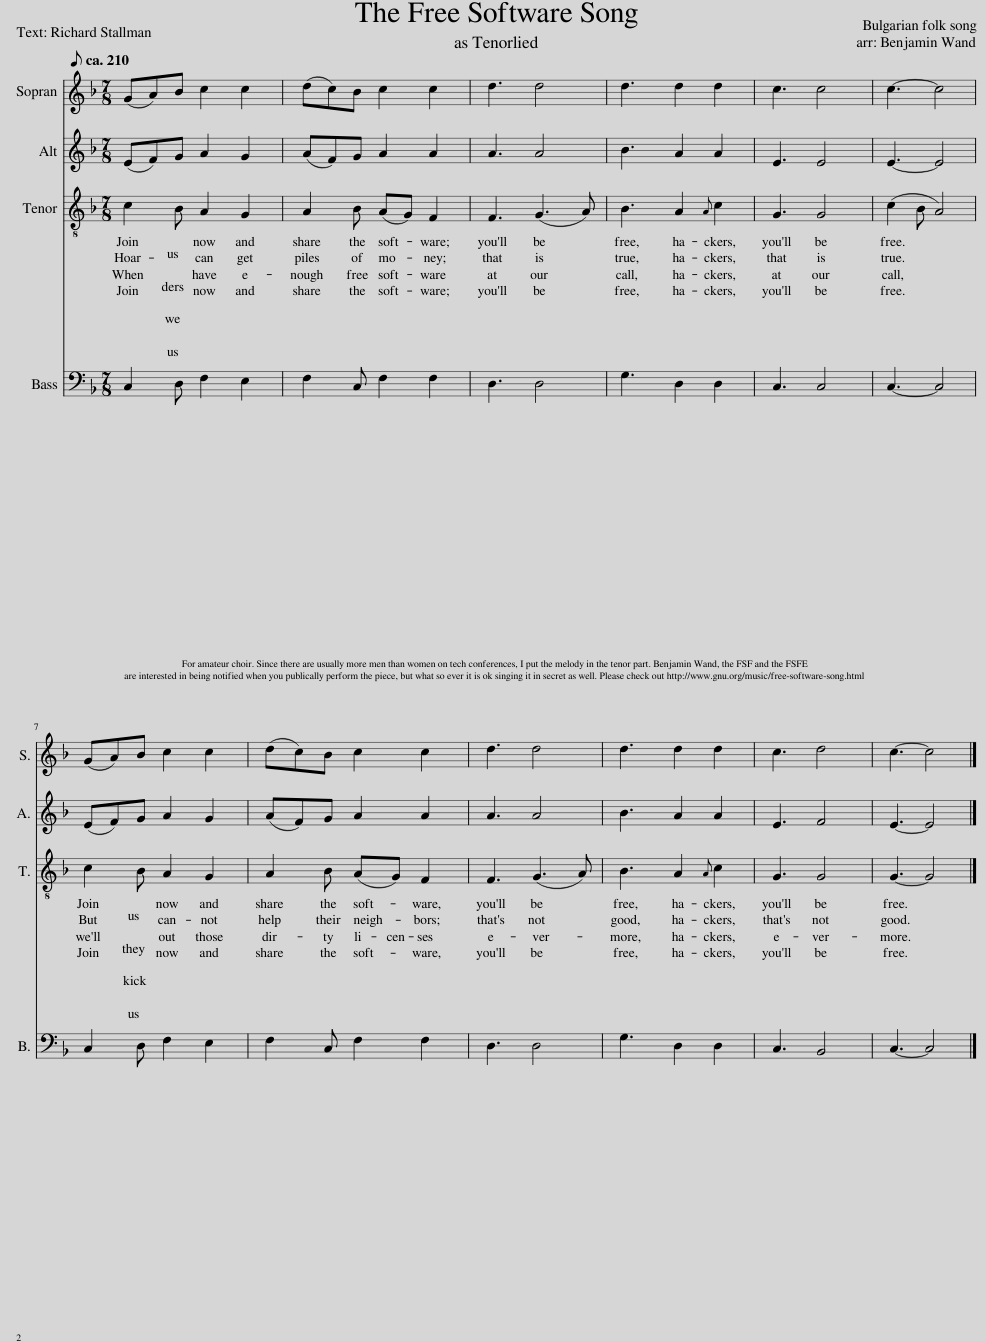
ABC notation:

X:1
%%score 1 2 3 4
L:1/8
Q:1/4=100
M:7/8
I:linebreak $
K:F
V:1 treble
V:2 treble
V:3 treble-8
V:4 bass
V:1
 (GA)B c2 c2 | (dc)B c2 c2 | d3 d4 | d3 d2 d2 | c3 c4 | %5
 c3- c4 |$ (GA)B c2 c2 | (dc)B c2 c2 | d3 d4 | d3 d2 d2 | %10
 c3 d4 | c3- c4 |] %12
V:2
 (EF)G A2 G2 | (AF)G A2 A2 | A3 A4 | B3 A2 A2 | E3 E4 | %5
 E3- E4 |$ (EF)G A2 G2 | (AF)G A2 A2 | A3 A4 | B3 A2 A2 | %10
 E3 F4 | E3- E4 |] %12
V:3
 c2 B A2 G2 | A2 B (AG) F2 | F3 (G3 A) | B3 A2{A} c2 | G3 G4 | %5
 (c2 B A4) |$ c2 B A2 G2 | A2 B (AG) F2 | F3 (G3 A) | B3 A2{A} c2 | %10
 G3 G4 | G3- G4 |] %12
V:4
 C,2 D, F,2 E,2 | F,2 C, F,2 F,2 | D,3 D,4 | G,3 D,2 D,2 | C,3 C,4 | %5
 C,3- C,4 |$ C,2 D, F,2 E,2 | F,2 C, F,2 F,2 | D,3 D,4 | G,3 D,2 D,2 | %10
 C,3 B,,4 | C,3- C,4 |] %12
